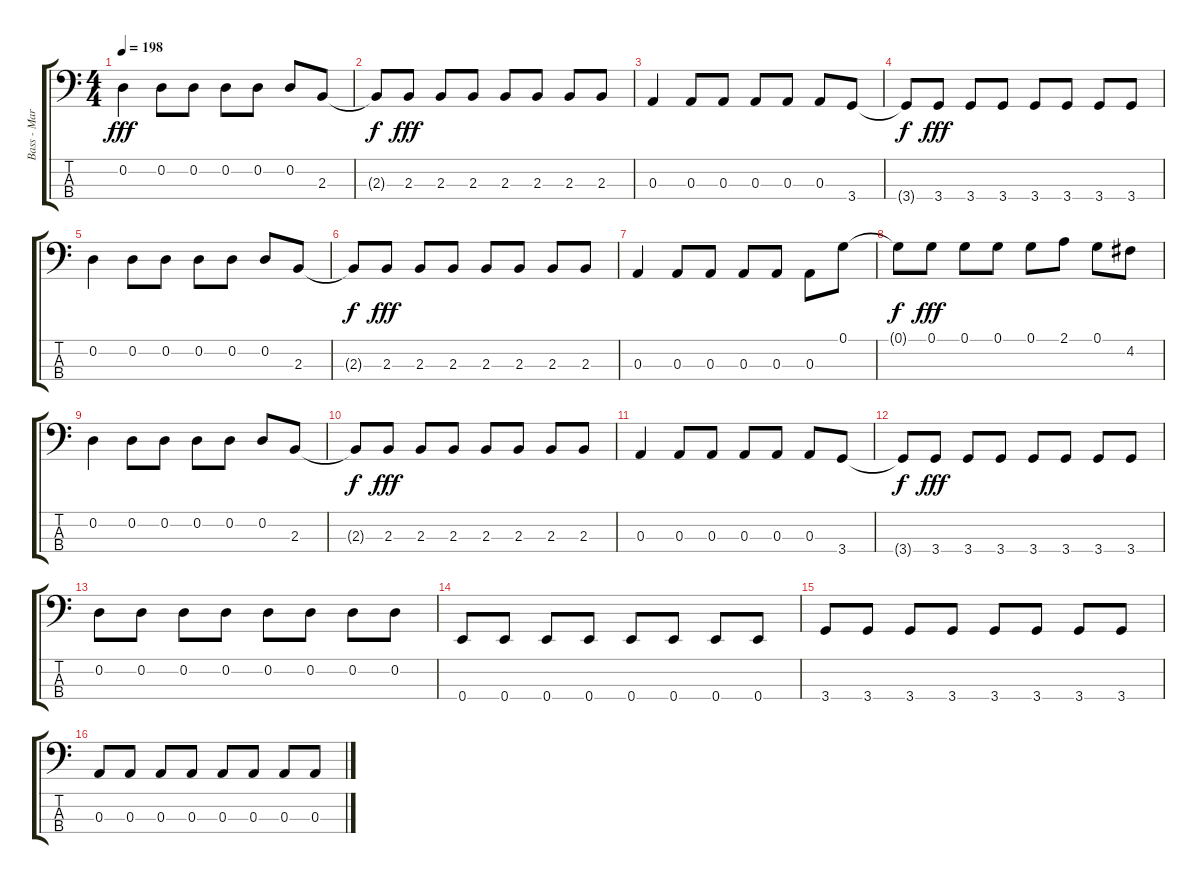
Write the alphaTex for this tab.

\track ("Bass - Mark" "Bass - Mar") {instrument electricbassfinger}
\staff {score tabs}
\tuning (G2 D2 A1 E1) {hide}
\ts (4 4)
\tempo 198
\clef f4
\ks c
0.2.4{dy fff} 0.2.8 0.2.8 0.2.8 0.2.8 0.2.8 2.3.8 |
2.3{t}.8{dy f} 2.3.8{dy fff} 2.3.8 2.3.8 2.3.8 2.3.8 2.3.8 2.3.8 |
0.3.4 0.3.8 0.3.8 0.3.8 0.3.8 0.3.8 3.4.8 |
3.4{t}.8{dy f} 3.4.8{dy fff} 3.4.8 3.4.8 3.4.8 3.4.8 3.4.8 3.4.8 |
0.2.4 0.2.8 0.2.8 0.2.8 0.2.8 0.2.8 2.3.8 |
2.3{t}.8{dy f} 2.3.8{dy fff} 2.3.8 2.3.8 2.3.8 2.3.8 2.3.8 2.3.8 |
0.3.4 0.3.8 0.3.8 0.3.8 0.3.8 0.3.8 0.1.8 |
0.1{t}.8{dy f} 0.1.8{dy fff} 0.1.8 0.1.8 0.1.8 2.1.8 0.1.8 4.2.8 |
0.2.4 0.2.8 0.2.8 0.2.8 0.2.8 0.2.8 2.3.8 |
2.3{t}.8{dy f} 2.3.8{dy fff} 2.3.8 2.3.8 2.3.8 2.3.8 2.3.8 2.3.8 |
0.3.4 0.3.8 0.3.8 0.3.8 0.3.8 0.3.8 3.4.8 |
3.4{t}.8{dy f} 3.4.8{dy fff} 3.4.8 3.4.8 3.4.8 3.4.8 3.4.8 3.4.8 |
0.2.8 0.2.8 0.2.8 0.2.8 0.2.8 0.2.8 0.2.8 0.2.8 |
0.4.8 0.4.8 0.4.8 0.4.8 0.4.8 0.4.8 0.4.8 0.4.8 |
3.4.8 3.4.8 3.4.8 3.4.8 3.4.8 3.4.8 3.4.8 3.4.8 |
0.3.8 0.3.8 0.3.8 0.3.8 0.3.8 0.3.8 0.3.8 0.3.8
